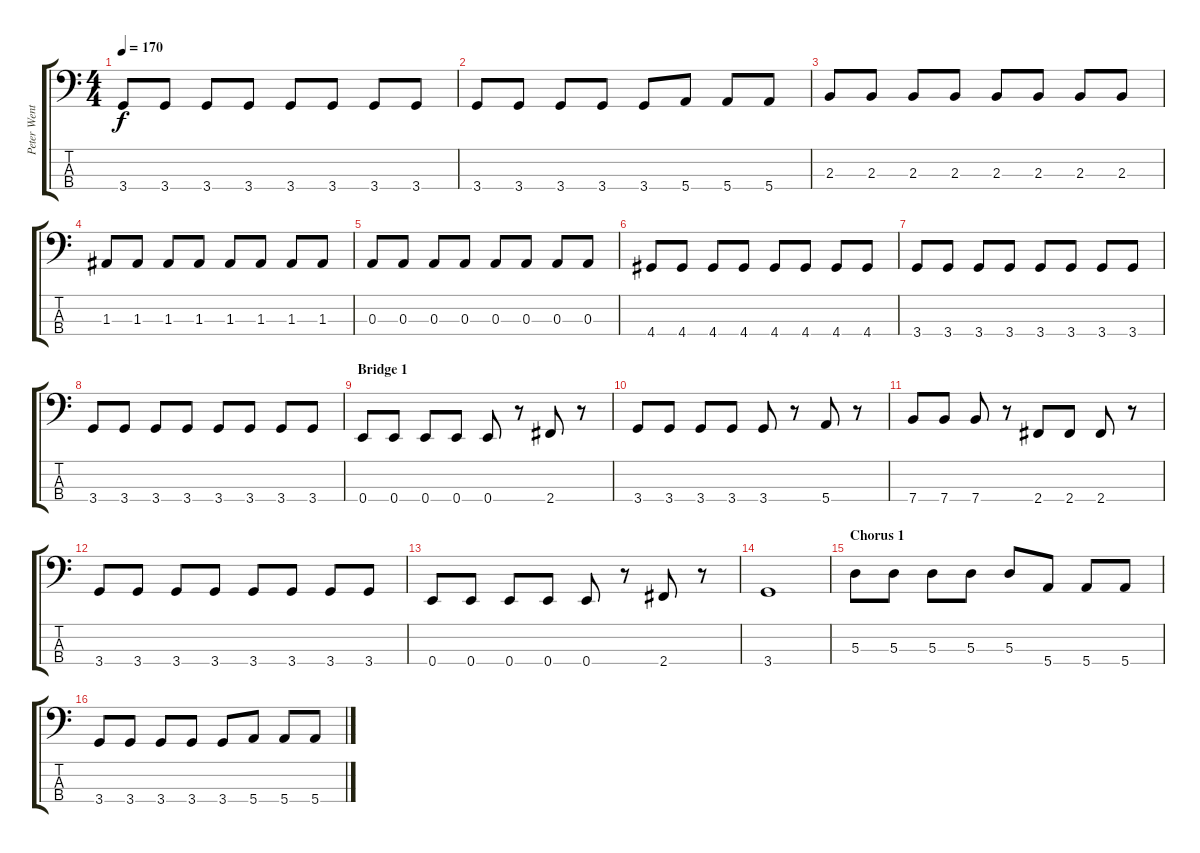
\track ("Peter Wentz (Bass)" "Peter Went") {instrument electricbasspick}
\staff {score tabs}
\tuning (G2 D2 A1 E1) {hide}
\ts (4 4)
\tempo 170
\clef f4
\ks c
3.4.8{dy f} 3.4.8 3.4.8 3.4.8 3.4.8 3.4.8 3.4.8 3.4.8 |
3.4.8 3.4.8 3.4.8 3.4.8 3.4.8 5.4.8 5.4.8 5.4.8 |
2.3.8 2.3.8 2.3.8 2.3.8 2.3.8 2.3.8 2.3.8 2.3.8 |
1.3.8 1.3.8 1.3.8 1.3.8 1.3.8 1.3.8 1.3.8 1.3.8 |
0.3.8 0.3.8 0.3.8 0.3.8 0.3.8 0.3.8 0.3.8 0.3.8 |
4.4.8 4.4.8 4.4.8 4.4.8 4.4.8 4.4.8 4.4.8 4.4.8 |
3.4.8 3.4.8 3.4.8 3.4.8 3.4.8 3.4.8 3.4.8 3.4.8 |
3.4.8 3.4.8 3.4.8 3.4.8 3.4.8 3.4.8 3.4.8 3.4.8 |
\section ("" "Bridge 1")
0.4.8 0.4.8 0.4.8 0.4.8 0.4.8 r.8 2.4.8 r.8 |
3.4.8 3.4.8 3.4.8 3.4.8 3.4.8 r.8 5.4.8 r.8 |
7.4.8 7.4.8 7.4.8 r.8 2.4.8 2.4.8 2.4.8 r.8 |
3.4.8 3.4.8 3.4.8 3.4.8 3.4.8 3.4.8 3.4.8 3.4.8 |
0.4.8 0.4.8 0.4.8 0.4.8 0.4.8 r.8 2.4.8 r.8 |
3.4.1 |
\section ("" "Chorus 1")
5.3.8 5.3.8 5.3.8 5.3.8 5.3.8 5.4.8 5.4.8 5.4.8 |
3.4.8 3.4.8 3.4.8 3.4.8 3.4.8 5.4.8 5.4.8 5.4.8
